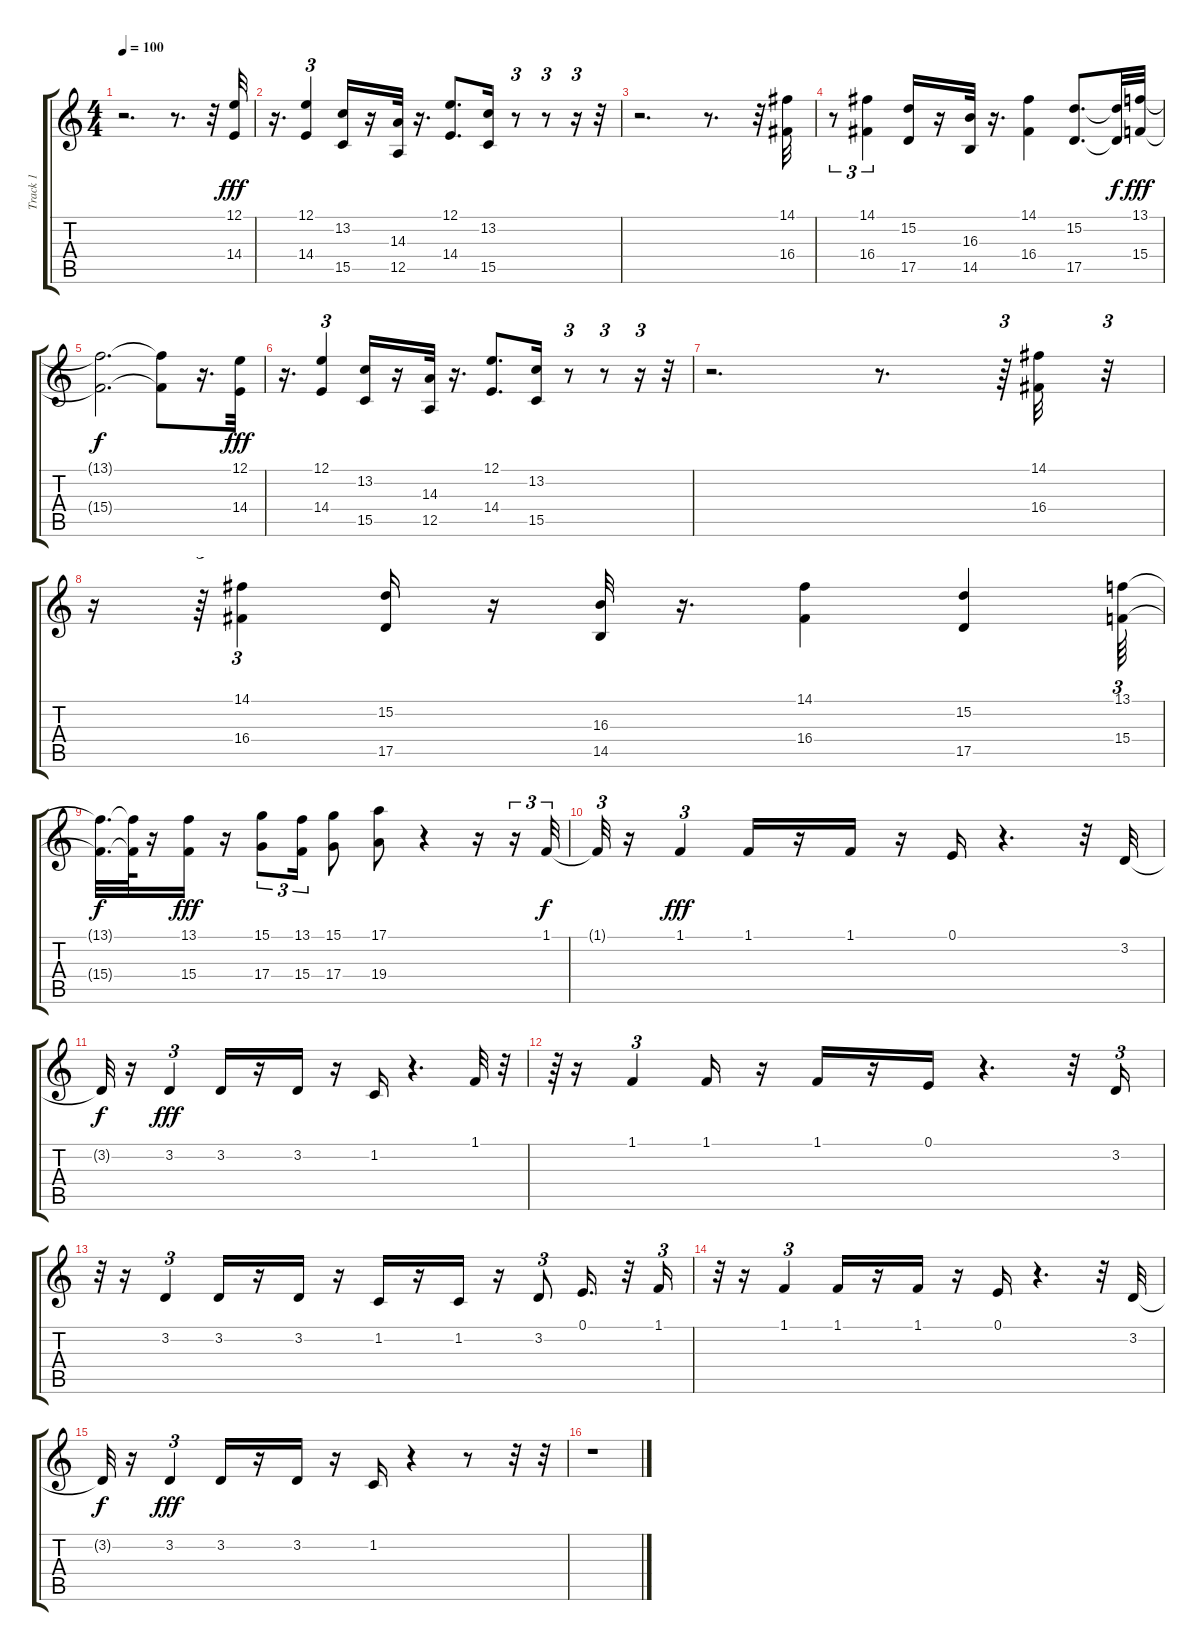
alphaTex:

\track ("Track 1" "Track 1") {instrument synthbrass1}
\staff {score tabs}
\tuning (E4 B3 G3 D3 A2 E2) {hide}
\ts (4 4)
\tempo 100
\clef g2
\ks c
r.2{d dy fff} r.8{d} r.32 (12.1 14.4).32 |
r.16{d} (12.1 14.4).4{tu (3 2)} (13.2 15.5).16 r.16 (14.3 12.5).32 r.16{d} (12.1 14.4).8{d} (13.2 15.5).16 r.8{tu (3 2)} r.8{tu (3 2)} r.16{tu (3 2)} r.32 |
r.2{d} r.8{d} r.32 (14.1 16.4).32 |
r.8{tu (3 2)} (14.1 16.4).4{tu (3 2)} (15.2 17.5).16 r.16 (16.3 14.5).32 r.16{d} (14.1 16.4).4 (15.2 17.5).8{d} (15.2{t} 17.5{t}).32{dy f} (13.1 15.4).32{dy fff} |
(13.1{t} 15.4{t}).2{d dy f} (13.1{t} 15.4{t}).8 r.16{d} (12.1 14.4).32{dy fff} |
r.16{d} (12.1 14.4).4{tu (3 2)} (13.2 15.5).16 r.16 (14.3 12.5).32 r.16{d} (12.1 14.4).8{d} (13.2 15.5).16 r.8{tu (3 2)} r.8{tu (3 2)} r.16{tu (3 2)} r.32 |
r.2{d} r.8{d} r.64{tu (3 2)} (14.1 16.4).32 r.32{tu (3 2)} |
r.16 r.64{tu (3 2)} (14.1 16.4).4{tu (3 2)} (15.2 17.5).16 r.16 (16.3 14.5).32 r.16{d} (14.1 16.4).4 (15.2 17.5).4 (13.1 15.4).64{tu (3 2)} |
(13.1{t} 15.4{t}).32{d dy f} (13.1{t} 15.4{t}).64 r.16 (13.1 15.4).16{dy fff} r.16 (15.1 17.4).8{tu (3 2)} (13.1 15.4).16{tu (3 2)} (15.1 17.4).8 (17.1 19.4).8 r.4 r.16 r.16{tu (3 2)} 1.1.32{tu (3 2) dy f} |
1.1{t}.32{tu (3 2)} r.16 1.1.4{tu (3 2) dy fff} 1.1.16 r.16 1.1.16 r.16 0.1.16 r.4{d} r.32 3.2.32 |
3.2{t}.32{dy f} r.16 3.2.4{tu (3 2) dy fff} 3.2.16 r.16 3.2.16 r.16 1.2.16 r.4{d} 1.1.32 r.32{tu (3 2)} |
r.64{tu (3 2)} r.16 1.1.4{tu (3 2)} 1.1.16 r.16 1.1.16 r.16 0.1.16 r.4{d} r.32 3.2.16{tu (3 2)} |
r.32{tu (3 2)} r.16 3.2.4{tu (3 2)} 3.2.16 r.16 3.2.16 r.16 1.2.16 r.16 1.2.16 r.16 3.2.8{tu (3 2)} 0.1.16{d} r.32 1.1.16{tu (3 2)} |
r.32{tu (3 2)} r.16 1.1.4{tu (3 2)} 1.1.16 r.16 1.1.16 r.16 0.1.16 r.4{d} r.32 3.2.32 |
3.2{t}.32{dy f} r.16 3.2.4{tu (3 2) dy fff} 3.2.16 r.16 3.2.16 r.16 1.2.16 r.4 r.8 r.32 r.32{tu (3 2)} |
r.1
